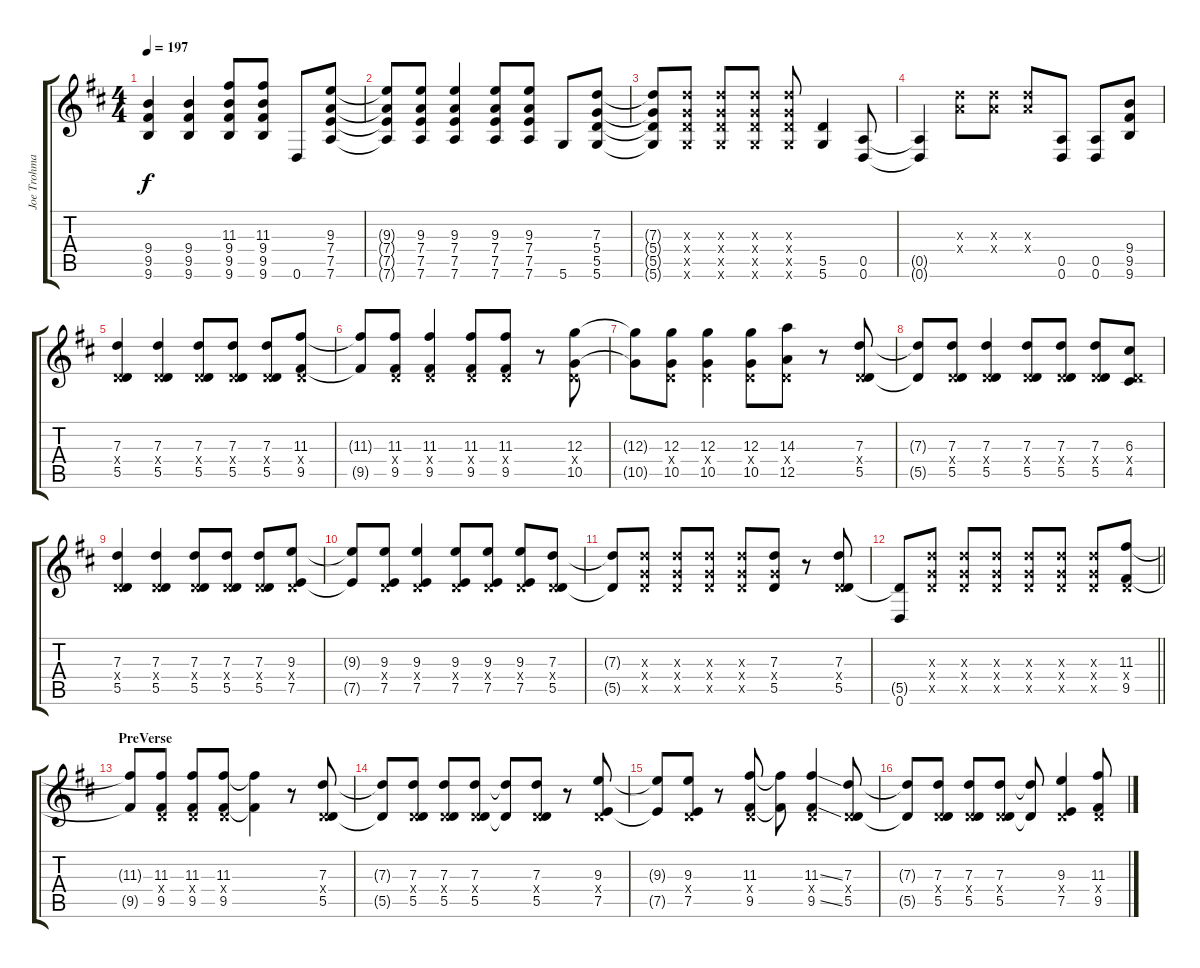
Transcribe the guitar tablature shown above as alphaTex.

\track ("Joe Trohman (Lead Guitar)" "Joe Trohma") {instrument distortionguitar}
\staff {score tabs}
\tuning (E4 B3 G3 D3 A2 D2) {hide}
\ts (4 4)
\tempo 197
\clef g2
\ks d
(9.4 9.5 9.6).4{dy f} (9.4 9.5 9.6).4 (11.3 9.4 9.5 9.6).8 (11.3 9.4 9.5 9.6).8 0.6.8 (9.3 7.4 7.5 7.6).8 |
(9.3{t} 7.4{t} 7.5{t} 7.6{t}).8 (9.3 7.4 7.5 7.6).8 (9.3 7.4 7.5 7.6).4 (9.3 7.4 7.5 7.6).8 (9.3 7.4 7.5 7.6).8 5.6.8 (7.3 5.4 5.5 5.6).8 |
(7.3{t} 5.4{t} 5.5{t} 5.6{t}).8 (7.3{x} 5.4{x} 5.5{x} 5.6{x}).8 (7.3{x} 5.4{x} 5.5{x} 5.6{x}).8 (7.3{x} 5.4{x} 5.5{x} 5.6{x}).8 (7.3{x} 5.4{x} 5.5{x} 5.6{x}).8 (5.5 5.6).4 (0.5 0.6).8 |
(0.5{t} 0.6{t}).4 (7.3{x} 7.4{x}).8 (7.3{x} 7.4{x}).8 (7.3{x} 7.4{x}).8 (0.5 0.6).8 (0.5 0.6).8 (9.4 9.5 9.6).8 |
(7.3 0.4{x} 5.5).4 (7.3 0.4{x} 5.5).4 (7.3 0.4{x} 5.5).8 (7.3 0.4{x} 5.5).8 (7.3 0.4{x} 5.5).8 (11.3 0.4{x} 9.5).8 |
(11.3{t} 9.5{t}).8 (11.3 0.4{x} 9.5).8 (11.3 0.4{x} 9.5).4 (11.3 0.4{x} 9.5).8 (11.3 0.4{x} 9.5).8 r.8 (12.3 0.4{x} 10.5).8 |
(12.3{t} 10.5{t}).8 (12.3 0.4{x} 10.5).8 (12.3 0.4{x} 10.5).4 (12.3 0.4{x} 10.5).8 (14.3 0.4{x} 12.5).8 r.8 (7.3 0.4{x} 5.5).8 |
(7.3{t} 5.5{t}).8 (7.3 0.4{x} 5.5).8 (7.3 0.4{x} 5.5).4 (7.3 0.4{x} 5.5).8 (7.3 0.4{x} 5.5).8 (7.3 0.4{x} 5.5).8 (6.3 0.4{x} 4.5).8 |
(7.3 0.4{x} 5.5).4 (7.3 0.4{x} 5.5).4 (7.3 0.4{x} 5.5).8 (7.3 0.4{x} 5.5).8 (7.3 0.4{x} 5.5).8 (9.3 0.4{x} 7.5).8 |
(9.3{t} 7.5{t}).8 (9.3 0.4{x} 7.5).8 (9.3 0.4{x} 7.5).4 (9.3 0.4{x} 7.5).8 (9.3 0.4{x} 7.5).8 (9.3 0.4{x} 7.5).8 (7.3 0.4{x} 5.5).8 |
(7.3{t} 5.5{t}).8 (7.3{x} 5.4{x} 5.5{x}).8 (7.3{x} 5.4{x} 5.5{x}).8 (7.3{x} 5.4{x} 5.5{x}).8 (7.3{x} 5.4{x} 5.5{x}).8 (7.3 5.4{x} 5.5).8 r.8 (7.3 0.4{x} 5.5).8 |
\barLineRight lightlight
(5.5{t} 0.6).8 (7.3{x} 5.4{x} 5.5{x}).8 (7.3{x} 5.4{x} 5.5{x}).8 (7.3{x} 5.4{x} 5.5{x}).8 (7.3{x} 5.4{x} 5.5{x}).8 (7.3{x} 5.4{x} 5.5{x}).8 (7.3{x} 5.4{x} 5.5{x}).8 (11.3 0.4{x} 9.5).8 |
\section ("" "PreVerse")
(11.3{t} 9.5{t}).8 (11.3 0.4{x} 9.5).8 (11.3 0.4{x} 9.5).8 (11.3 0.4{x} 9.5).8 (11.3{t} 9.5{t}).4 r.8 (7.3 0.4{x} 5.5).8 |
(7.3{t} 5.5{t}).8 (7.3 0.4{x} 5.5).8 (7.3 0.4{x} 5.5).8 (7.3 0.4{x} 5.5).8 (7.3{t} 5.5{t}).8 (7.3 0.4{x} 5.5).8 r.8 (9.3 0.4{x} 7.5).8 |
(9.3{t} 7.5{t}).8 (9.3 0.4{x} 7.5).8 r.8 (11.3 0.4{x} 9.5).8 (11.3{t} 9.5{t}).8 (11.3{ss} 0.4{x} 9.5{ss}).4 (7.3 0.4{x} 5.5).8 |
(7.3{t} 5.5{t}).8 (7.3 0.4{x} 5.5).8 (7.3 0.4{x} 5.5).8 (7.3 0.4{x} 5.5).8 (7.3{t} 5.5{t}).8 (9.3 0.4{x} 7.5).4 (11.3 0.4{x} 9.5).8
